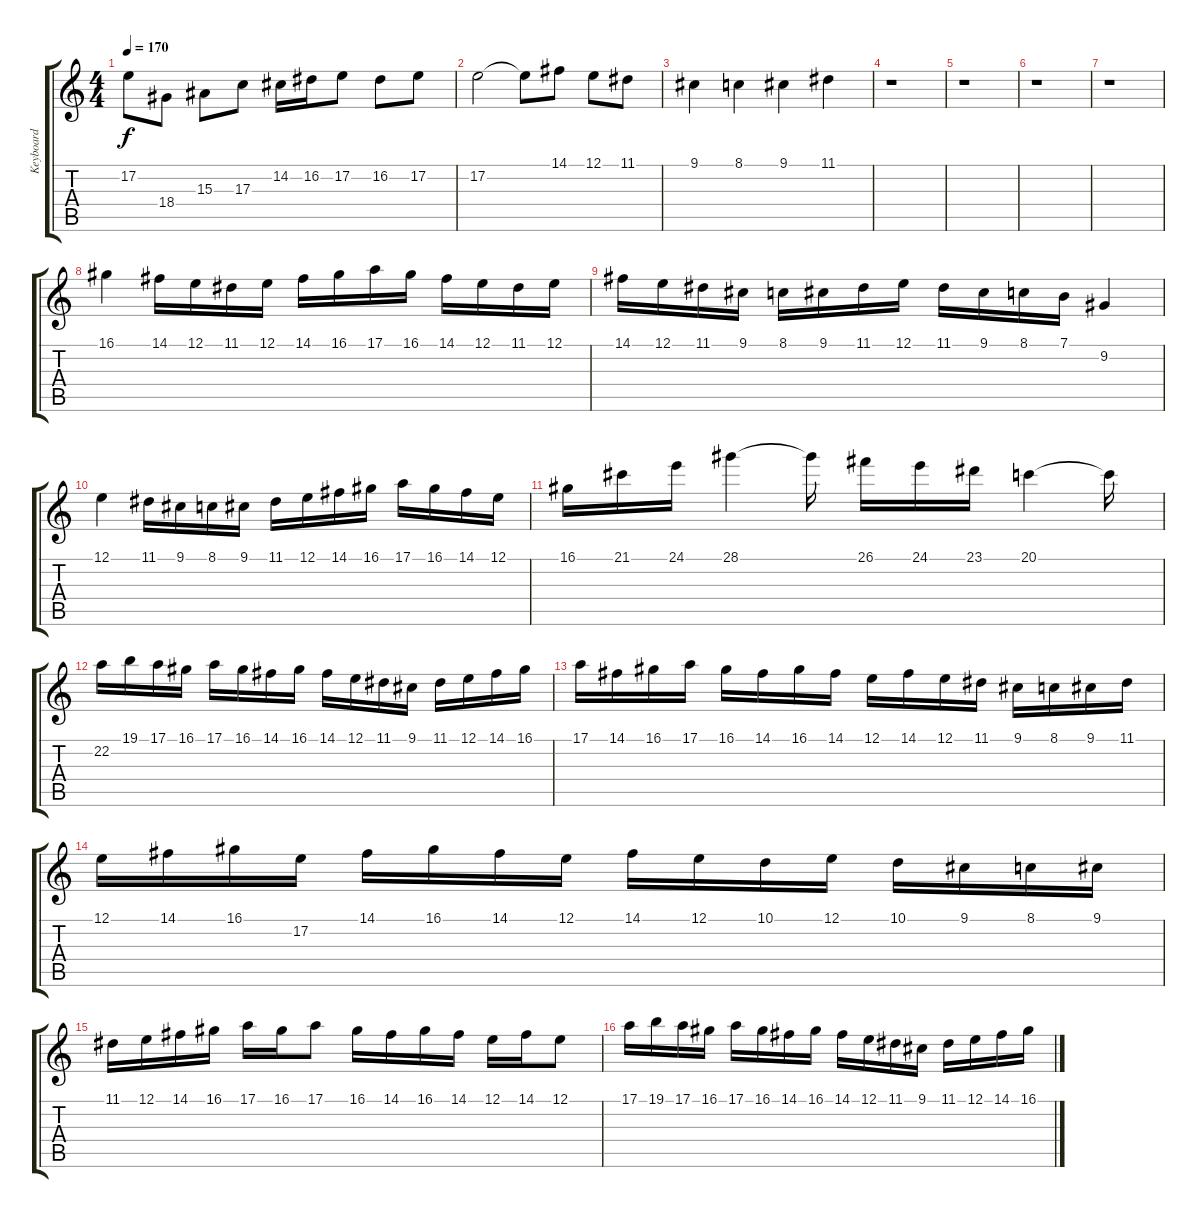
\track ("Keyboard" "Keyboard") {instrument lead3calliope}
\staff {score tabs}
\tuning (E4 B3 G3 D3 A2 E2) {hide}
\ts (4 4)
\tempo 170
\clef g2
\ks c
17.2.8{dy f} 18.4.8 15.3.8 17.3.8 14.2.16 16.2.16 17.2.8 16.2.8 17.2.8 |
17.2.2 17.2{t}.8 14.1.8 12.1.8 11.1.8 |
9.1.4 8.1.4 9.1.4 11.1.4 |
r.1 |
r.1 |
r.1 |
r.1 |
16.1.4{volume 16 instrument electricguitarjazz} 14.1.16 12.1.16 11.1.16 12.1.16 14.1.16 16.1.16 17.1.16 16.1.16 14.1.16 12.1.16 11.1.16 12.1.16 |
14.1.16 12.1.16 11.1.16 9.1.16 8.1.16 9.1.16 11.1.16 12.1.16 11.1.16 9.1.16 8.1.16 7.1.16 9.2.4 |
12.1.4 11.1.16 9.1.16 8.1.16 9.1.16 11.1.16 12.1.16 14.1.16 16.1.16 17.1.16 16.1.16 14.1.16 12.1.16 |
16.1.16 21.1.16 24.1.16 28.1.4 28.1{t}.16 26.1.16 24.1.16 23.1.16 20.1.4 20.1{t}.16 |
22.2.16 19.1.16 17.1.16 16.1.16 17.1.16 16.1.16 14.1.16 16.1.16 14.1.16 12.1.16 11.1.16 9.1.16 11.1.16 12.1.16 14.1.16 16.1.16 |
17.1.16 14.1.16 16.1.16 17.1.16 16.1.16 14.1.16 16.1.16 14.1.16 12.1.16 14.1.16 12.1.16 11.1.16 9.1.16 8.1.16 9.1.16 11.1.16 |
12.1.16 14.1.16 16.1.16 17.2.16 14.1.16 16.1.16 14.1.16 12.1.16 14.1.16 12.1.16 10.1.16 12.1.16 10.1.16 9.1.16 8.1.16 9.1.16 |
11.1.16 12.1.16 14.1.16 16.1.16 17.1.16 16.1.16 17.1.8 16.1.16 14.1.16 16.1.16 14.1.16 12.1.16 14.1.16 12.1.8 |
17.1.16 19.1.16 17.1.16 16.1.16 17.1.16 16.1.16 14.1.16 16.1.16 14.1.16 12.1.16 11.1.16 9.1.16 11.1.16 12.1.16 14.1.16 16.1.16
